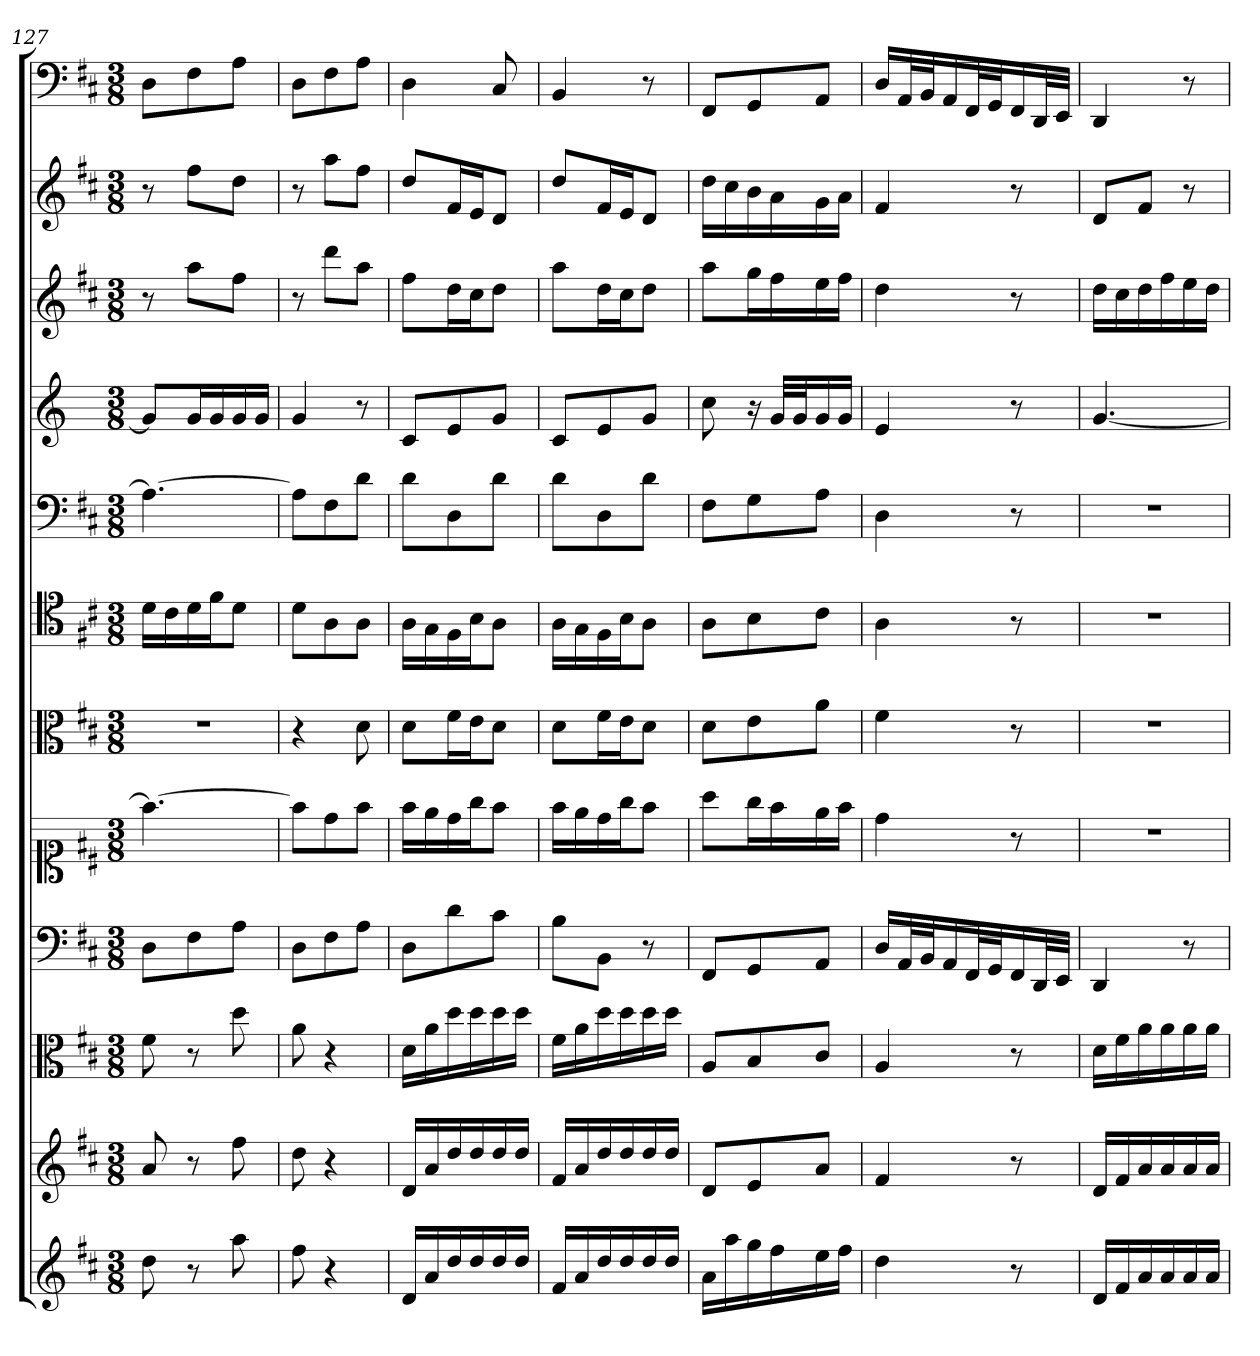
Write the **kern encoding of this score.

**kern	**kern	**kern	**kern	**kern	**kern	**kern	**kern	**kern	**kern	**kern	**kern
*part12	*part11	*part10	*part9	*part8	*part7	*part6	*part5	*part4	*part3	*part2	*part1
*staff12	*staff11	*staff10	*staff9	*staff8	*staff7	*staff6	*staff5	*staff4	*staff3	*staff2	*staff1
*	*	*clefC3	*clefF4	*clefC1	*clefC3	*clefC4	*clefF4	*	*	*	*clefF4
*k[f#c#]	*k[f#c#]	*k[f#c#]	*k[f#c#]	*k[f#c#]	*k[f#c#]	*k[f#c#]	*k[f#c#]	*k[]	*k[f#c#]	*k[f#c#]	*k[f#c#]
*D:	*D:	*D:	*D:	*D:	*D:	*D:	*D:	*	*D:	*D:	*D:
*M3/8	*M3/8	*M3/8	*M3/8	*M3/8	*M3/8	*M3/8	*M3/8	*M3/8	*M3/8	*M3/8	*M3/8
=127	=127	=127	=127	=127	=127	=127	=127	=127	=127	=127	=127
8dd	8a	8f#	8D\L	4.ff#_	4.r	16d\LL	4.A_	8gL]	8r	8r	8D\L
.	.	.	.	.	.	16c#\	.	.	.	.	.
8r	8r	8r	8F#\	.	.	16d\	.	16gL	8aaL	8ff#L	8F#\
.	.	.	.	.	.	16f#\J	.	16g	.	.	.
8aa	8ff#	8dd	8A\J	.	.	8d\J	.	16g	8ff#J	8ddJ	8A\J
.	.	.	.	.	.	.	.	16gJJ	.	.	.
=128	=128	=128	=128	=128	=128	=128	=128	=128	=128	=128	=128
8ff#	8dd	8a	8D\L	8ff#\L]	4r	8d\L	8A\L]	4g	8r	8r	8D\L
4r	4r	4r	8F#\	8dd\	.	8A\	8F#\	.	8dddL	8aaL	8F#\
.	.	.	8A\J	8ff#\J	8d	8A\J	8d\J	8r	8aaJ	8ff#J	8A\J
=129	=129	=129	=129	=129	=129	=129	=129	=129	=129	=129	=129
16dLL	16dLL	16d\LL	8D\L	16ff#\LL	8d\L	16A\LL	8d\L	8cL	8ff#L	8ddL	4D
16a	16a	16a\	.	16ee\	.	16G\	.	.	.	.	.
16dd	16dd	16dd\	8d\	16dd\	16f#\L	16F#\	8D\	8e	16ddL	16f#L	.
16dd	16dd	16dd\	.	16gg\J	16e\J	16B\J	.	.	16cc#J	16eJ	.
16dd	16dd	16dd\	8c#\J	8ff#\J	8d\J	8A\J	8d\J	8gJ	8ddJ	8dJ	8C#
16ddJJ	16ddJJ	16dd\JJ	.	.	.	.	.	.	.	.	.
=130	=130	=130	=130	=130	=130	=130	=130	=130	=130	=130	=130
16f#LL	16f#LL	16f#\LL	8B\L	16ff#\LL	8d\L	16A\LL	8d\L	8cL	8aaL	8ddL	4BB
16a	16a	16a\	.	16ee\	.	16G\	.	.	.	.	.
16dd	16dd	16dd\	8BB\J	16dd\	16f#\L	16F#\	8D\	8e	16ddL	16f#L	.
16dd	16dd	16dd\	.	16gg\J	16e\J	16B\J	.	.	16cc#J	16eJ	.
16dd	16dd	16dd\	8r	8ff#\J	8d\J	8A\J	8d\J	8gJ	8ddJ	8dJ	8r
16ddJJ	16ddJJ	16dd\JJ	.	.	.	.	.	.	.	.	.
=131	=131	=131	=131	=131	=131	=131	=131	=131	=131	=131	=131
16aLL	8dL	8A/L	8FF#/L	8aa\L	8d\L	8A\L	8F#\L	8cc	8aaL	16ddLL	8FF#/L
16aa	.	.	.	.	.	.	.	.	.	16cc#	.
16gg	8e	8B/	8GG/	16gg\L	8e\	8B\	8G\	16r	16ggL	16b	8GG/
16ff#	.	.	.	16ff#\	.	.	.	32gLLL	16ff#	16a	.
.	.	.	.	.	.	.	.	32gJ	.	.	.
16ee	8aJ	8c#/J	8AA/J	16ee\	8a\J	8c#\J	8A\J	16g	16ee	16g	8AA/J
16ff#JJ	.	.	.	16ff#\JJ	.	.	.	16gJJ	16ff#JJ	16aJJ	.
=132	=132	=132	=132	=132	=132	=132	=132	=132	=132	=132	=132
4dd	4f#	4A	16D/LL	4dd	4f#	4A	4D	4e	4dd	4f#	16D/LL
.	.	.	32AA/L	.	.	.	.	.	.	.	32AA/L
.	.	.	32BB/J	.	.	.	.	.	.	.	32BB/J
.	.	.	16AA/	.	.	.	.	.	.	.	16AA/
.	.	.	32FF#/L	.	.	.	.	.	.	.	32FF#/L
.	.	.	32GG/J	.	.	.	.	.	.	.	32GG/J
8r	8r	8r	16FF#/	8r	8r	8r	8r	8r	8r	8r	16FF#/
.	.	.	32DD/L	.	.	.	.	.	.	.	32DD/L
.	.	.	32EE/JJJ	.	.	.	.	.	.	.	32EE/JJJ
=133	=133	=133	=133	=133	=133	=133	=133	=133	=133	=133	=133
16dLL	16dLL	16d\LL	4DD	4.r	4.r	4.r	4.r	[4.g	16ddLL	8dL	4DD
16f#	16f#	16f#\	.	.	.	.	.	.	16cc#	.	.
16a	16a	16a\	.	.	.	.	.	.	16dd	8f#J	.
16a	16a	16a\	.	.	.	.	.	.	16ff#	.	.
16a	16a	16a\	8r	.	.	.	.	.	16ee	8r	8r
16aJJ	16aJJ	16a\JJ	.	.	.	.	.	.	16ddJJ	.	.
=	=	=	=	=	=	=	=	=	=	=	=
*-	*-	*-	*-	*-	*-	*-	*-	*-	*-	*-	*-
